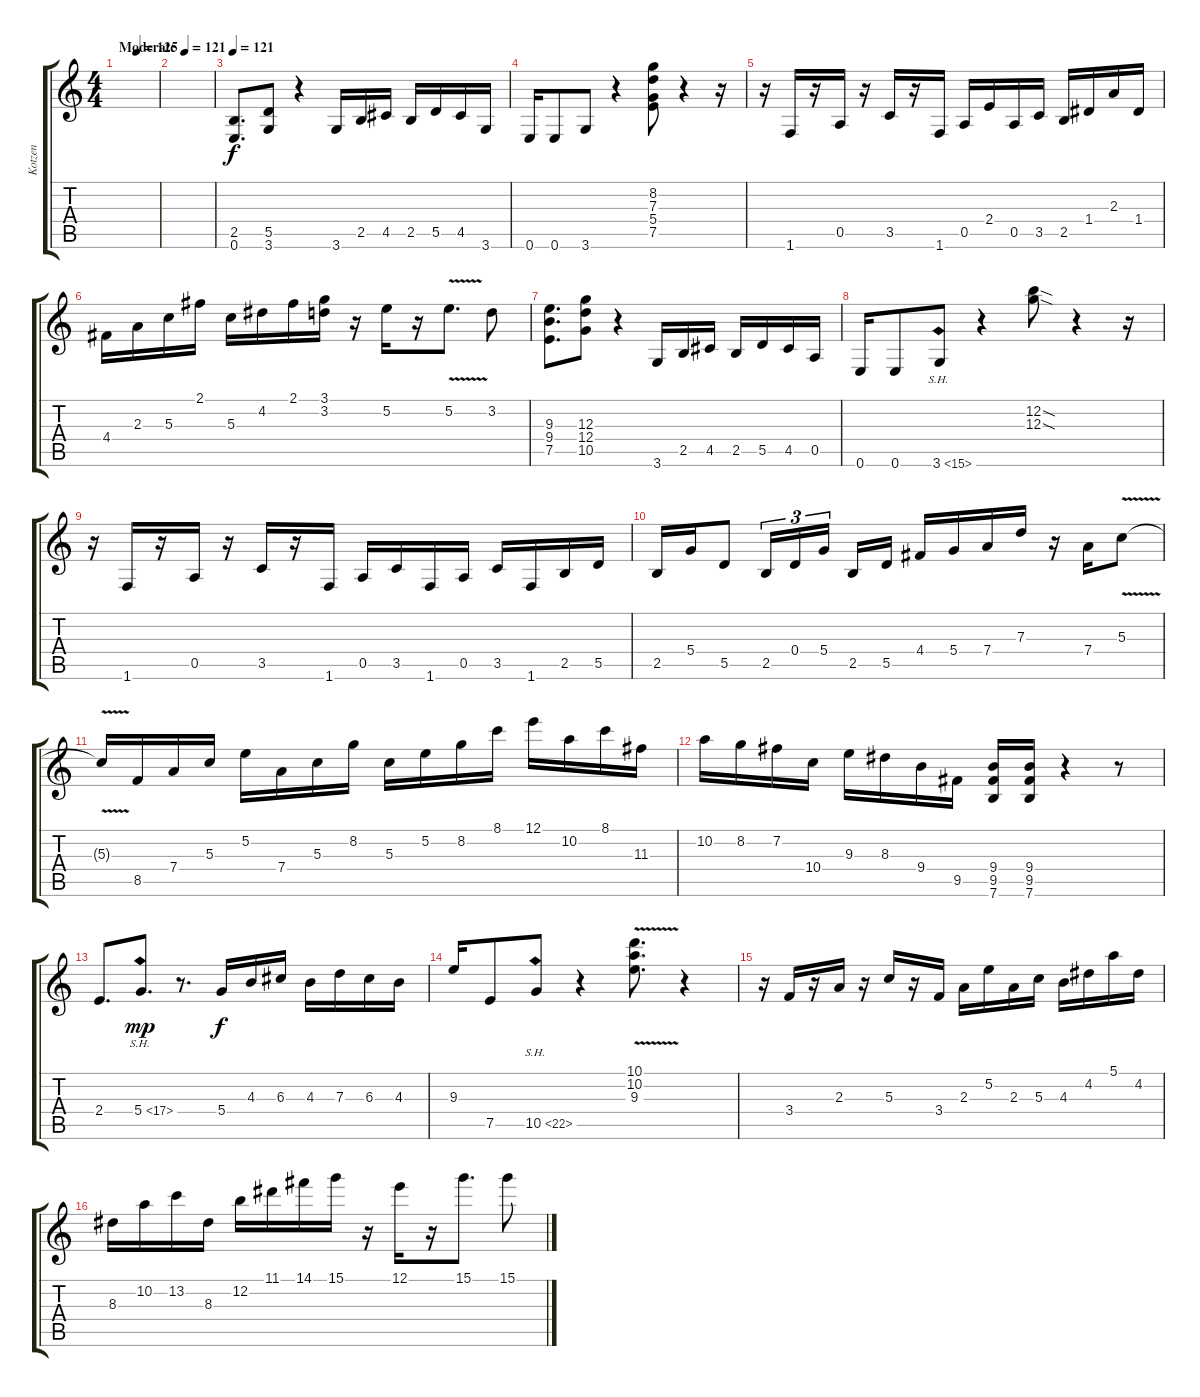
\track ("Kotzen" "Kotzen") {instrument overdrivenguitar}
\staff {score tabs}
\tuning (E4 B3 G3 D3 A2 E2) {hide}
\ts (4 4)
\tempo (121 "Moderate")
\tempo (125 0.46875)
\tempo (121 "Moderate")
\clef g2
\ks c
|
|
\tempo 121
(2.5 0.6).8{d} (5.5 3.6).8 r.4 3.6.16 2.5.16 4.5.16 2.5.16 5.5.16 4.5.16 3.6.16 |
0.6.16 0.6.8 3.6.8 r.4 (8.2 7.3 5.4 7.5).8 r.4 r.16 |
r.16 1.6.16 r.16 0.5.16 r.16 3.5.16 r.16 1.6.16 0.5.16 2.4.16 0.5.16 3.5.16 2.5.16 1.4.16 2.3.16 1.4.16 |
4.4.16 2.3.16 5.3.16 2.1.16 5.3.16 4.2.16 2.1.16 (3.1 3.2).16 r.16 5.2.16 r.16 5.2{v}.8{d} 3.2.8 |
(9.3 9.4 7.5).8{d} (12.3 12.4 10.5).8 r.4 3.6.16 2.5.16 4.5.16 2.5.16 5.5.16 4.5.16 0.5.16 |
0.6.16 0.6.8 3.6{sh 12}.8 r.4 (12.2{sod} 12.3{sod}).8 r.4 r.16 |
r.16 1.6.16 r.16 0.5.16 r.16 3.5.16 r.16 1.6.16 0.5.16 3.5.16 1.6.16 0.5.16 3.5.16 1.6.16 2.5.16 5.5.16 |
2.5.16 5.4.16 5.5.8 2.5.16{tu (3 2)} 0.4.16{tu (3 2)} 5.4.16{tu (3 2) beam splitsecondary} 2.5.16 5.5.16 4.4.16 5.4.16 7.4.16 7.3.16 r.16 7.4.16 5.3{v}.8 |
5.3{t}.16 8.5.16 7.4.16 5.3.16 5.2.16 7.4.16 5.3.16 8.2.16 5.3.16 5.2.16 8.2.16 8.1.16 12.1.16 10.2.16 8.1.16 11.3.16 |
10.2.16 8.2.16 7.2.16 10.4.16 9.3.16 8.3.16 9.4.16 9.5.16 (9.4 9.5 7.6).16 (9.4 9.5 7.6).16 r.4 r.8 |
2.4.8{d} 5.4{sh 12}.8{d dy mp} r.8{d} 5.4.16{dy f} 4.3.16 6.3.16 4.3.16 7.3.16 6.3.16 4.3.16 |
9.3.16 7.5.8 10.5{sh 12}.8 r.4 (10.1{v} 10.2{v} 9.3{v}).8{d} r.4 |
r.16 3.4.16 r.16 2.3.16 r.16 5.3.16 r.16 3.4.16 2.3.16 5.2.16 2.3.16 5.3.16 4.3.16 4.2.16 5.1.16 4.2.16 |
8.3.16 10.2.16 13.2.16 8.3.16 12.2.16 11.1.16 14.1.16 15.1.16 r.16 12.1.16 r.16 15.1.8{d} 15.1.8
